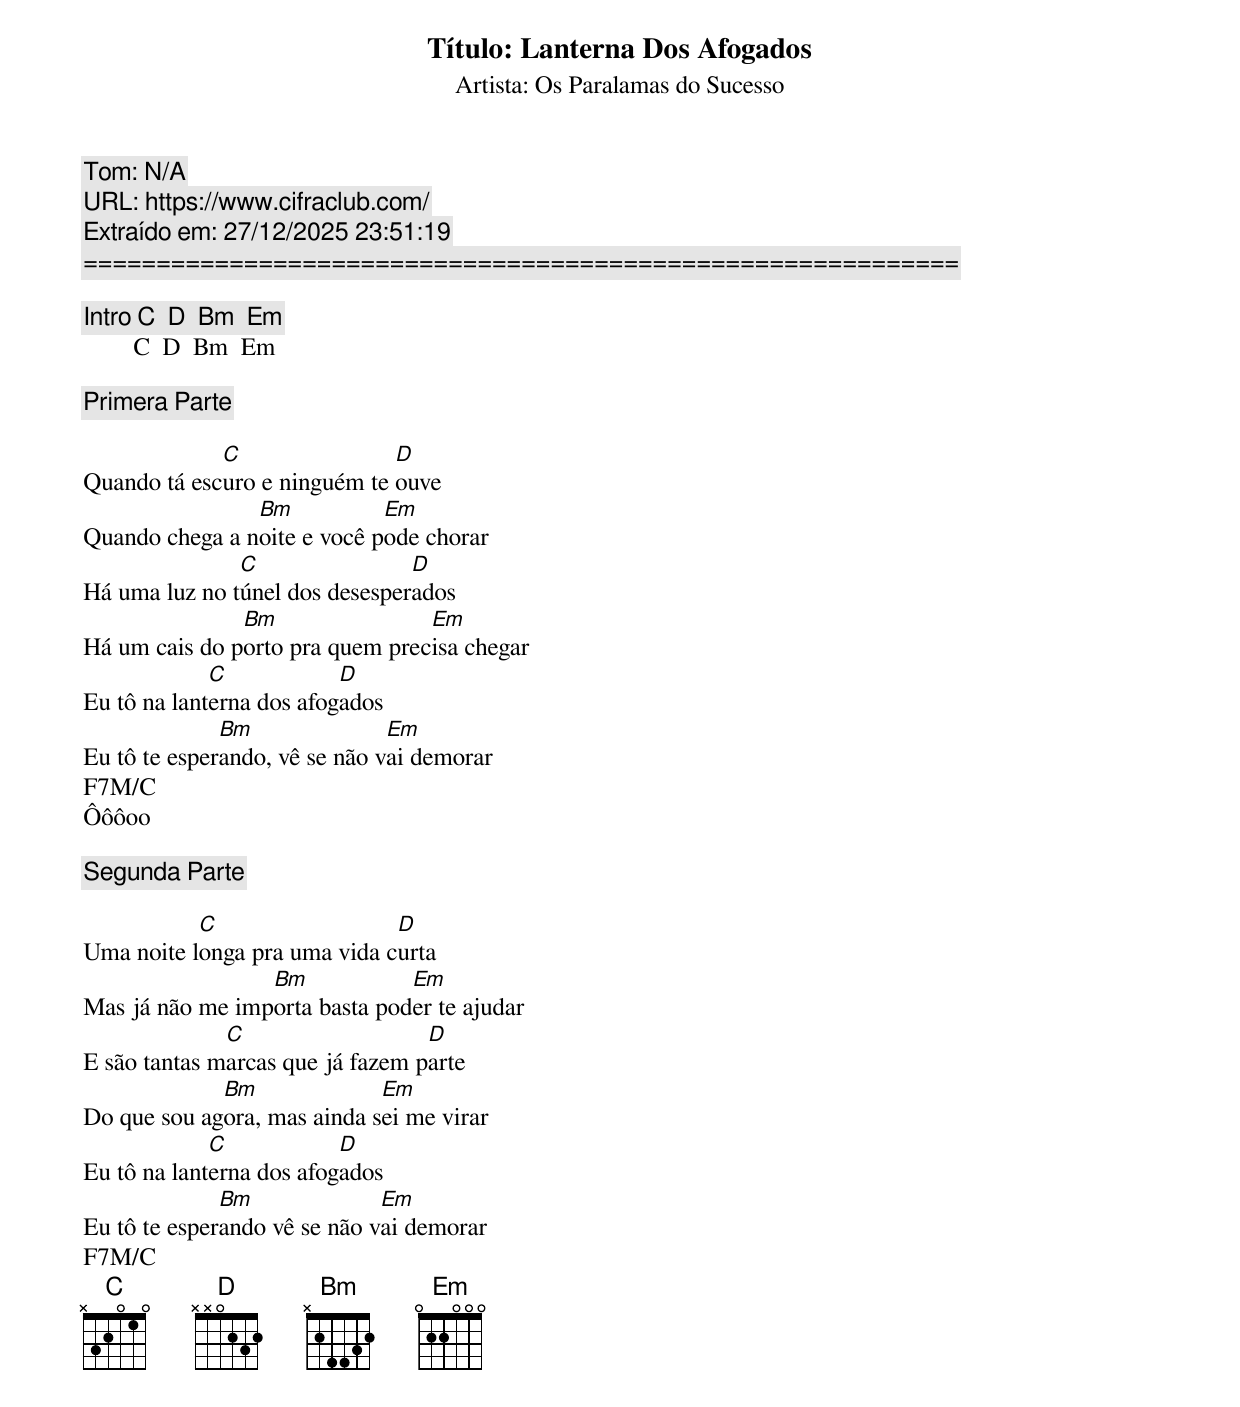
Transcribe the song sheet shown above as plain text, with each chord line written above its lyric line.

Título: Lanterna Dos Afogados
Artista: Os Paralamas do Sucesso
Tom: N/A
URL: https://www.cifraclub.com/
Extraído em: 27/12/2025 23:51:19
============================================================

[Intro] C  D  Bm  Em
        C  D  Bm  Em

[Primera Parte]

             C                D
Quando tá escuro e ninguém te ouve
                Bm           Em
Quando chega a noite e você pode chorar
               C                D
Há uma luz no túnel dos desesperados
               Bm                Em
Há um cais do porto pra quem precisa chegar
             C            D
Eu tô na lanterna dos afogados
              Bm               Em
Eu tô te esperando, vê se não vai demorar
F7M/C
Ôôôoo

[Segunda Parte]

           C                  D
Uma noite longa pra uma vida curta
                 Bm            Em
Mas já não me importa basta poder te ajudar
              C                   D
E são tantas marcas que já fazem parte
             Bm              Em
Do que sou agora, mas ainda sei me virar
             C            D
Eu tô na lanterna dos afogados
              Bm              Em
Eu tô te esperando vê se não vai demorar
F7M/C
